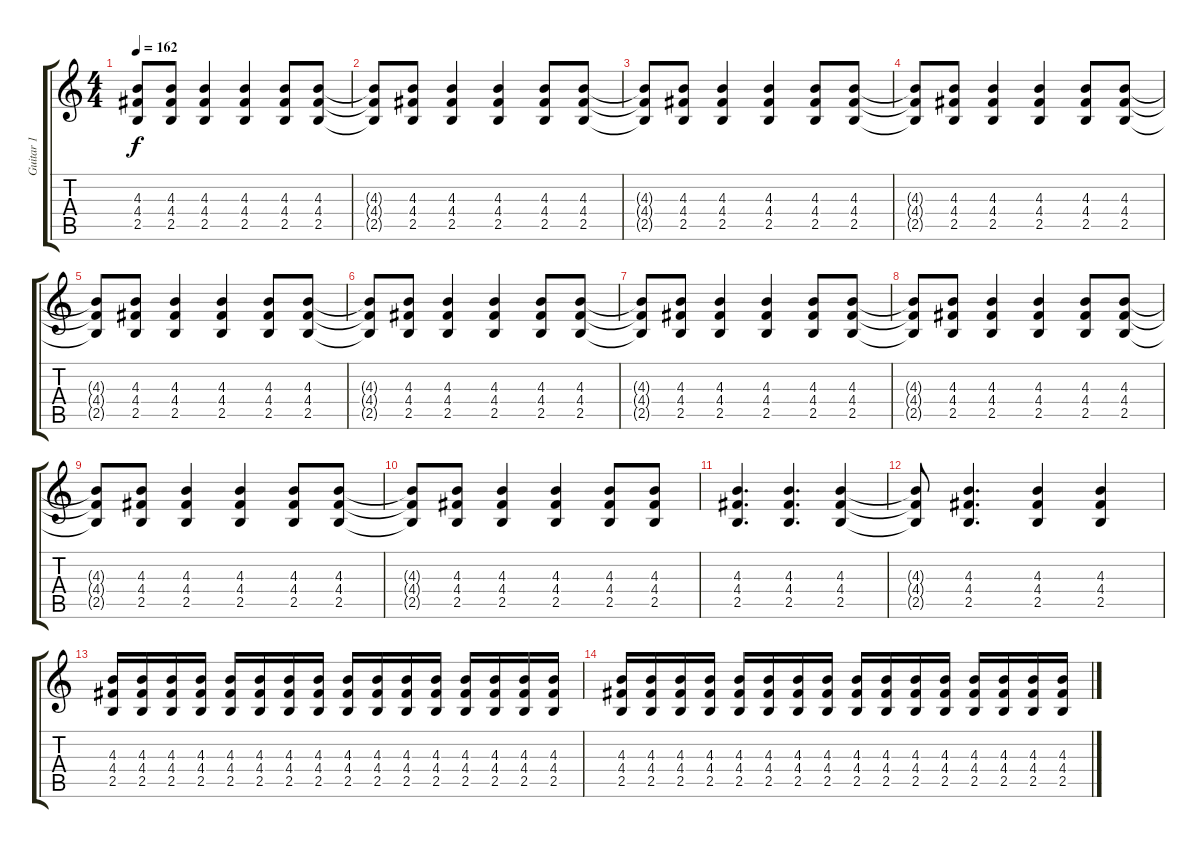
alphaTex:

\track ("Guitar 1" "Guitar 1") {instrument overdrivenguitar}
\staff {score tabs}
\tuning (E4 B3 G3 D3 A2 E2) {hide}
\ts (4 4)
\tempo 162
\clef g2
\ks c
(4.3{t} 4.4{t} 2.5{t}).8{dy f} (4.3 4.4 2.5).8 (4.3 4.4 2.5).4 (4.3 4.4 2.5).4 (4.3 4.4 2.5).8 (4.3 4.4 2.5).8 |
(4.3{t} 4.4{t} 2.5{t}).8 (4.3 4.4 2.5).8 (4.3 4.4 2.5).4 (4.3 4.4 2.5).4 (4.3 4.4 2.5).8 (4.3 4.4 2.5).8 |
(4.3{t} 4.4{t} 2.5{t}).8 (4.3 4.4 2.5).8 (4.3 4.4 2.5).4 (4.3 4.4 2.5).4 (4.3 4.4 2.5).8 (4.3 4.4 2.5).8 |
(4.3{t} 4.4{t} 2.5{t}).8 (4.3 4.4 2.5).8 (4.3 4.4 2.5).4 (4.3 4.4 2.5).4 (4.3 4.4 2.5).8 (4.3 4.4 2.5).8 |
(4.3{t} 4.4{t} 2.5{t}).8 (4.3 4.4 2.5).8 (4.3 4.4 2.5).4 (4.3 4.4 2.5).4 (4.3 4.4 2.5).8 (4.3 4.4 2.5).8 |
(4.3{t} 4.4{t} 2.5{t}).8 (4.3 4.4 2.5).8 (4.3 4.4 2.5).4 (4.3 4.4 2.5).4 (4.3 4.4 2.5).8 (4.3 4.4 2.5).8 |
(4.3{t} 4.4{t} 2.5{t}).8 (4.3 4.4 2.5).8 (4.3 4.4 2.5).4 (4.3 4.4 2.5).4 (4.3 4.4 2.5).8 (4.3 4.4 2.5).8 |
(4.3{t} 4.4{t} 2.5{t}).8 (4.3 4.4 2.5).8 (4.3 4.4 2.5).4 (4.3 4.4 2.5).4 (4.3 4.4 2.5).8 (4.3 4.4 2.5).8 |
(4.3{t} 4.4{t} 2.5{t}).8 (4.3 4.4 2.5).8 (4.3 4.4 2.5).4 (4.3 4.4 2.5).4 (4.3 4.4 2.5).8 (4.3 4.4 2.5).8 |
(4.3{t} 4.4{t} 2.5{t}).8 (4.3 4.4 2.5).8 (4.3 4.4 2.5).4 (4.3 4.4 2.5).4 (4.3 4.4 2.5).8 (4.3 4.4 2.5).8 |
(4.3 4.4 2.5).4{d} (4.3 4.4 2.5).4{d} (4.3 4.4 2.5).4 |
(4.3{t} 4.4{t} 2.5{t}).8 (4.3 4.4 2.5).4{d} (4.3 4.4 2.5).4 (4.3 4.4 2.5).4 |
(4.3 4.4 2.5).16 (4.3 4.4 2.5).16 (4.3 4.4 2.5).16 (4.3 4.4 2.5).16 (4.3 4.4 2.5).16 (4.3 4.4 2.5).16 (4.3 4.4 2.5).16 (4.3 4.4 2.5).16 (4.3 4.4 2.5).16 (4.3 4.4 2.5).16 (4.3 4.4 2.5).16 (4.3 4.4 2.5).16 (4.3 4.4 2.5).16 (4.3 4.4 2.5).16 (4.3 4.4 2.5).16 (4.3 4.4 2.5).16 |
(4.3 4.4 2.5).16 (4.3 4.4 2.5).16 (4.3 4.4 2.5).16 (4.3 4.4 2.5).16 (4.3 4.4 2.5).16 (4.3 4.4 2.5).16 (4.3 4.4 2.5).16 (4.3 4.4 2.5).16 (4.3 4.4 2.5).16 (4.3 4.4 2.5).16 (4.3 4.4 2.5).16 (4.3 4.4 2.5).16 (4.3 4.4 2.5).16 (4.3 4.4 2.5).16 (4.3 4.4 2.5).16 (4.3 4.4 2.5).16
